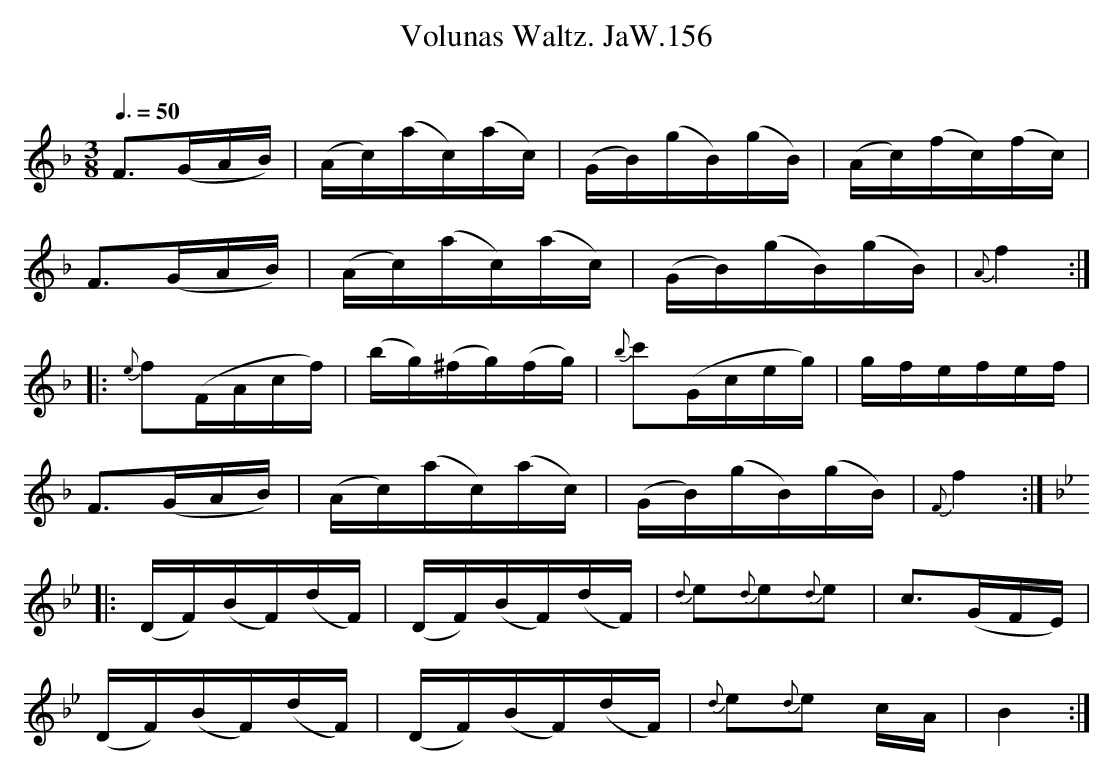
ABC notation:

X:1
T:Volunas Waltz. JaW.156
M:3/8
L:1/16
Q:3/8=50
O:
K:F
F3(GAB)| (Ac)(ac)(ac)| (GB)(gB)(gB)| (Ac)(fc)(fc)|
F3(GAB)| (Ac)(ac)(ac)| (GB)(gB)(gB)| {A}f4:|
|:{e}f2(FAcf)| (bg)(^fg)(fg)| {b}c'2(Gceg)|gfefef|
F3(GAB)| (Ac)(ac)(ac)| (GB)(gB)(gB)| {F}f4:|
K:Bb
|:(DF)(BF)(dF)| (DF)(BF)(dF)| {d}e2{d}e2{d}e2| c3(GFE)|
(DF)(BF)(dF)| (DF)(BF)(dF)| {d}e2{d}e2 cA|B4:|
